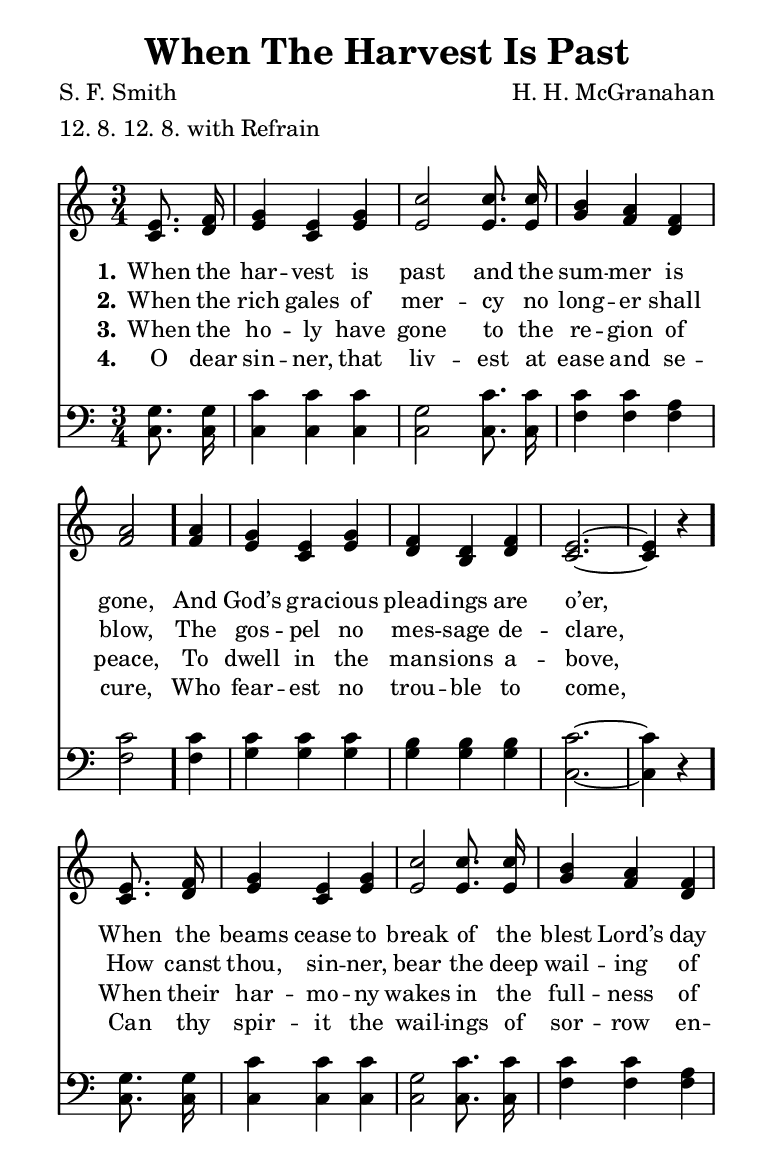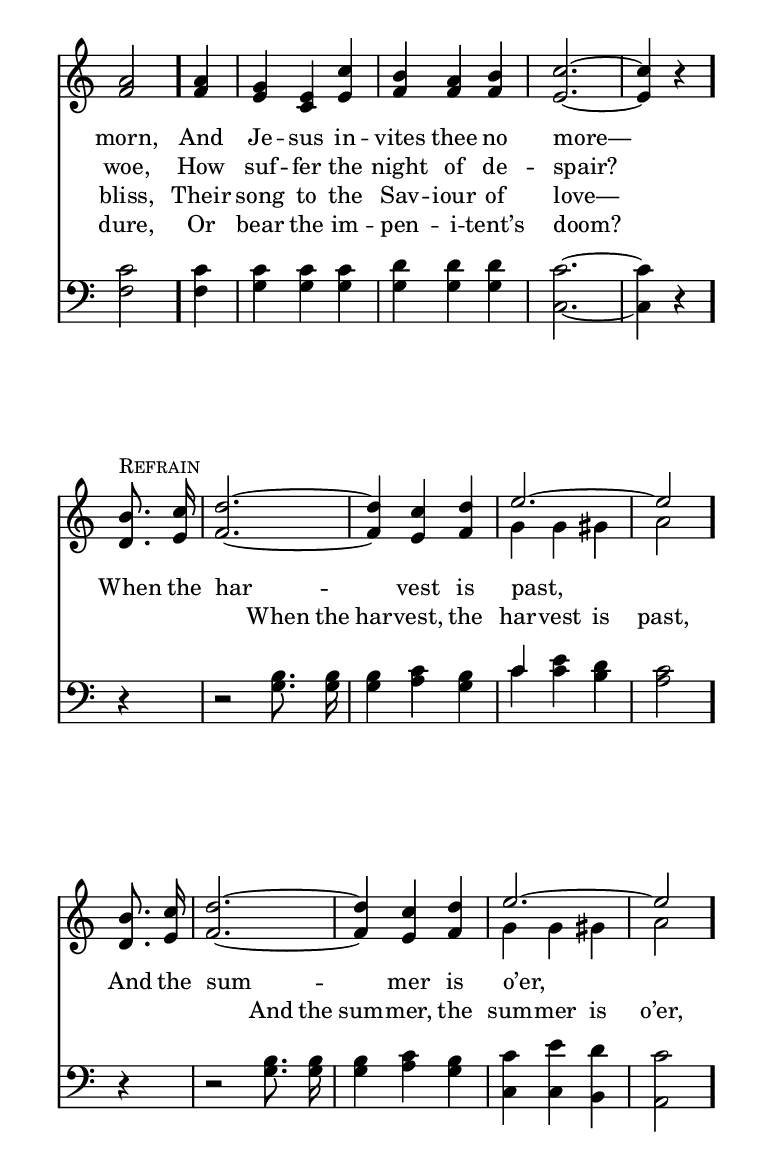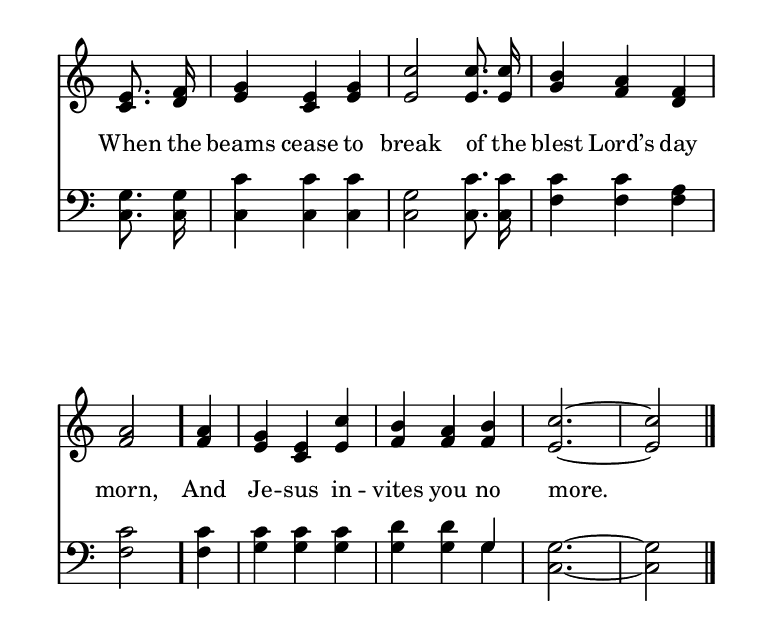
\include "common/global.ily"
\paper {
  \include "common/paper.ily"
  ragged-last-bottom = ##t
  page-count = #(cond (is-eogsized 2) (#t #f))
}

\header{
  hymnnumber = "136"
  title = "When The Harvest Is Past"
  tunename = ""
  meter = "12. 8. 12. 8. with Refrain"
  poet = "S. F. Smith"
  composer = "H. H. McGranahan"
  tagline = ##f
}

patternA = { e8. f16 | g4 e g | c2 c8. c16 | b4 a f | a2 }
patternB = { a4 | g e g | f d f | e2. ~ | e4 c }

global = {
  \include "common/overrides.ily"
  \override Staff.TimeSignature.style = #'numbered
  \time 3/4
  \override Score.MetronomeMark.transparent = ##t % hide all fermata changes too
  \tempo 4=110
  \key c \major
  \partial 4
  \autoBeamOff
}

notesSoprano = {
\global
\relative c' {

  e8. f16 | g4 e g | c2 c8. c16 | b4 a f | a2
  a4 | g e g | f d f | e2. ~ | e4 r
  e8. f16 | g4 e g | c2 c8. c16 | b4 a f | a2
  a4 | g e c' | b a b | c2. ~ | c4 r

  << s^\markup { \small \caps "Refrain" }
  { b8. c16 | d2. ~ | d4 c d | e2. ~ | e2 } >>
  b8. c16 | d2. ~ | d4 c d | e2. ~ | e2
  e,8. f16 | g4 e g | c2 c8. c16 | b4 a f | a2
  a4 | g e c' | b a b | c2. ~ | c2

  \bar "|."

}
}

notesAlto = {
\global
\relative e' {

  \changePitch \patternA { c d | e c e | e e e | g f d | f }
  \changePitch \patternB { f | e c e | d b d | c | c r }
  \changePitch \patternA { c d | e c e | e e e | g f d | f }
  \changePitch \patternB { f | e c e | f f f | e | e r }

  d8.  e16 | f2. ~ | f4 e f | g g gis | a2
  d,8. e16 | f2. ~ | f4 e f | g g gis | a2
  \changePitch \patternA { c, d | e c e | e e e | g f d | f }
  f4 | e c e | f f f | e2. ~ | e2

}
}

notesTenor = {
\global
\relative a {

  \changePitch \patternA { g g | c c c | g c c | c c a | c }
  \changePitch \patternB { c | c c c | b b b | c | c r }
  \changePitch \patternA { g g | c c c | g c c | c c a | c }
  \changePitch \patternB { c | c c c | d d d | c | c r }

  r4 | r2 b8. b16 | b4 c b | c e d | c2
  r4 | r2 b8. b16 | b4 c b | c e d | c2
  \changePitch \patternA { g g | c c c | g c c | c c a | c }
  c4 | c c c | d d g, | g2. ~ | g2

}
}

notesBass = {
\global
\relative f {

  \changePitch \patternA { c c | c c c | c c c | f f f | f }
  \changePitch \patternB { f | g g g | g g g | c, | c r }
  \changePitch \patternA { c c | c c c | c c c | f f f | f }
  \changePitch \patternB { f | g g g | g g g | c, | c r }

  r4 | r2 g'8. g16 | g4 a g | c c b | a2
  r4 | r2 g8. g16 | g4 a g | c, c b | a2
  \changePitch \patternA { c c | c c c | c c c | f f f | f }
  f4 | g g g | g g g | c,2. ~ | c2

}
}

Refrain = \lyricmode {

When the har -- vest is past, \bar "."
And the sum -- mer is o’er, \bar "."
When the beams cease to break of the blest Lord’s day morn, \bar "."
And Je -- sus in -- vites you no more. % "you" in refrain vs. "thee" in verses

}

wordsA = \lyricmode {
\set stanza = "1."

When the har -- vest is past and the sum -- mer is gone, \bar "."
And God’s gra -- cious plead -- ings are o’er, \bar "."
When the beams cease to break of the blest Lord’s day morn, \bar "."
And Je -- sus in -- vites thee no more— \bar "."

}

wordsB = \lyricmode {
\set stanza = "2."

When the rich gales of mer -- cy no long -- er shall blow,
The gos -- pel no mes -- sage de -- clare,
How canst thou, sin -- ner, bear the deep wail -- ing of woe,
How suf -- fer the night of de -- spair?

\Refrain

}

wordsC = \lyricmode {
\set stanza = "3."

When the ho -- ly have gone to the re -- gion of peace,
To dwell in the man -- sions a -- bove,
When their har -- mo -- ny wakes in the full -- ness of bliss,
Their song to the Sav -- iour of love—

}

wordsD = \lyricmode {
\set stanza = "4."

O dear sin -- ner, that liv -- est at ease and se -- cure,
Who fear -- est no trou -- ble to come,
Can thy spir -- it the wail -- ings of sor -- row en -- dure,
Or bear the im -- pen -- i -- tent’s doom?

}

underWords = \lyricmode {

{ \repeat unfold 40 { \skip 4 } }
When the har -- vest, the har -- vest is past,
And the sum -- mer, the sum -- mer is o’er,

}

\score {
  \context ChoirStaff <<
    \context Staff = upper <<
      \set Staff.autoBeaming = ##f
      \set ChoirStaff.systemStartDelimiter = #'SystemStartBar
      \set ChoirStaff.printPartCombineTexts = ##f
      \partcombine #'(2 . 9) \notesSoprano \notesAlto
      \context NullVoice = sopranos { \voiceOne << \notesSoprano >> }
      \context NullVoice = altos { \voiceTwo << \notesAlto >> }
      \context Lyrics = one   \lyricsto sopranos \wordsA
      \context Lyrics = two   \lyricsto sopranos \wordsB
      \context Lyrics = three \lyricsto sopranos \wordsC
      \context Lyrics = four  \lyricsto sopranos \wordsD
    >>
    \context Staff = men <<
      \set Staff.autoBeaming = ##f
      \clef bass
      \set ChoirStaff.printPartCombineTexts = ##f
      \partcombine #'(2 . 9) \notesTenor \notesBass
      \context NullVoice = tenors { \voiceOne << \notesTenor >> }
      \context NullVoice = basses { \voiceTwo << \notesBass >> }
    >>
    \context Lyrics = three \lyricsto tenors \underWords
  >>
  \layout {
    \include "common/layout.ily"
  }
  \midi{
    \include "common/midi.ily"
  }
}

\version "2.19.49"  % necessary for upgrading to future LilyPond versions.

% vi:set et ts=2 sw=2 ai nocindent syntax=lilypond:
